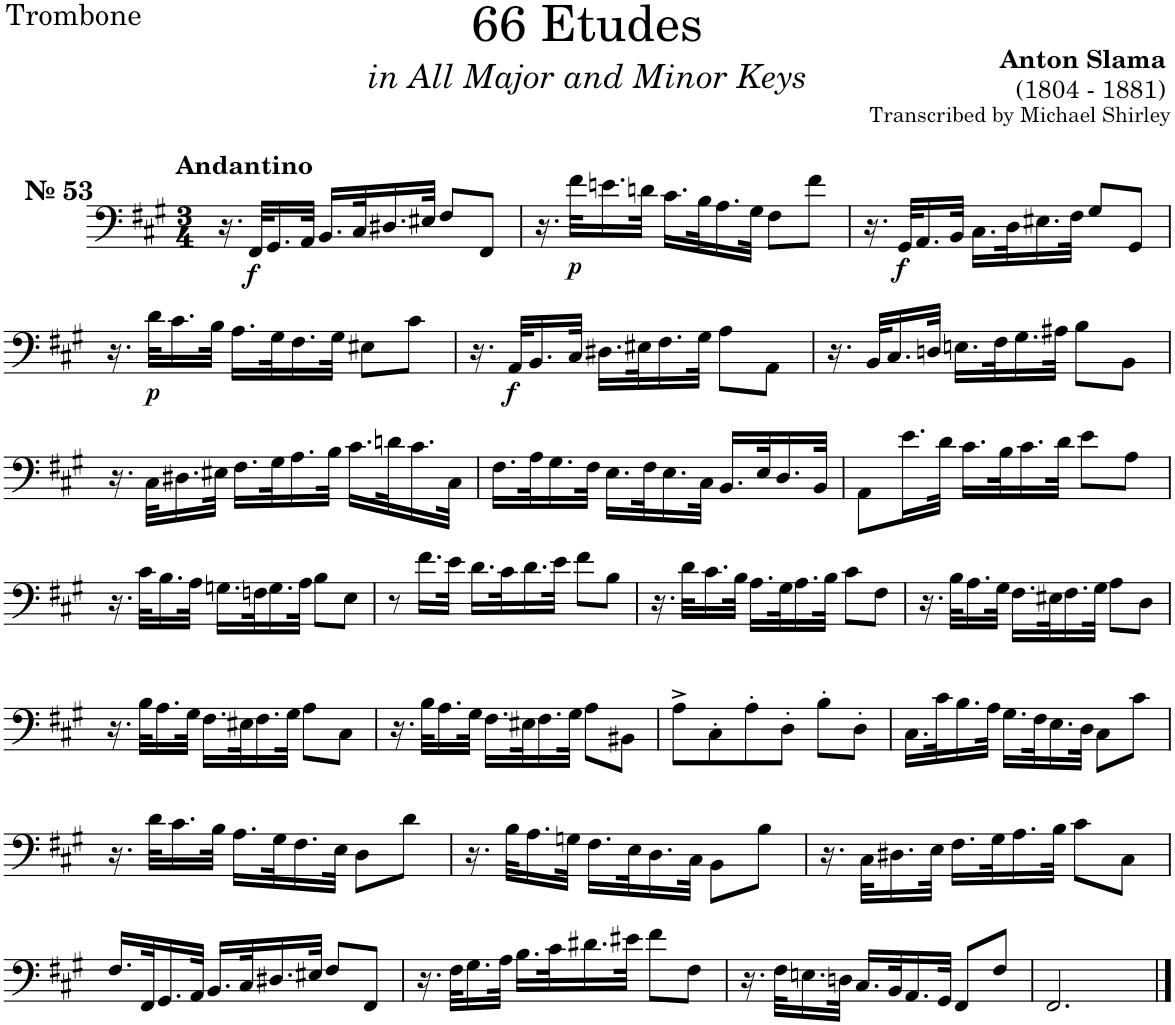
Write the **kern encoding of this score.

**kern	**dynam
*part1	*part1
*staff1	*staff1
*I"Trombone	*
*I'Tbn.	*
*clefF4	*
*k[f#c#g#]	*
*M3/4	*
=1	=1
!LO:TX:a:B:t=Andantino	!
!LO:TX:a:B:t=№ 53	!
16.r	.
!	!LO:DY:b
32FF#/KLL	f
16.GG#/	.
32AA/JJk	.
16.BB/LL	.
32C#/K	.
16.D#X/	.
32E#X/JJk	.
8F#/L	.
8FF#/J	.
=2	=2
16.r	.
!	!LO:DY:b
32f#\KLL	p
16.en\	.
32dn\JJk	.
16.c#\LL	.
32B\K	.
16.A\	.
32G#\JJk	.
8F#\L	.
8f#\J	.
=3	=3
16.r	.
!	!LO:DY:b
32GG#/KLL	f
16.AA/	.
32BB/JJk	.
16.C#\LL	.
32D\K	.
16.E#X\	.
32F#\JJk	.
8G#/L	.
8GG#/J	.
!!LO:LB:g=z
=4	=4
16.r	.
!	!LO:DY:b
32d\KLL	p
16.c#\	.
32B\JJk	.
16.A\LL	.
32G#\K	.
16.F#\	.
32G#\JJk	.
8E#X\L	.
8c#\J	.
=5	=5
16.r	.
!	!LO:DY:b
32AA/KLL	f
16.BB/	.
32C#/JJk	.
16.D#X\LL	.
32E#X\K	.
16.F#\	.
32G#\JJk	.
8A\L	.
8AA\J	.
=6	=6
16.r	.
32BB/KLL	.
16.C#/	.
32Dn/JJk	.
16.En\LL	.
32F#\K	.
16.G#\	.
32A#X\JJk	.
8B\L	.
8BB\J	.
!!LO:LB:g=z
=7	=7
16.r	.
32C#\KLL	.
16.D#X\	.
32E#X\JJk	.
16.F#\LL	.
32G#\K	.
16.A\	.
32B\JJk	.
16.c#\LL	.
32dn\K	.
16.c#\	.
32C#\JJk	.
=8	=8
16.F#\LL	.
32A\K	.
16.G#\	.
32F#\JJk	.
16.E\LL	.
32F#\K	.
16.E\	.
32C#\JJk	.
16.BB/LL	.
32E/K	.
16.D/	.
32BB/JJk	.
=9	=9
8AA\L	.
16.e\L	.
32d\JJk	.
16.c#\LL	.
32B\K	.
16.c#\	.
32d\JJk	.
8e\L	.
8A\J	.
!!LO:LB:g=z
=10	=10
16.r	.
32c#\KLL	.
16.B\	.
32A\JJk	.
16.Gn\LL	.
32Fn\K	.
16.G\	.
32A\JJk	.
8B\L	.
8E\J	.
=11	=11
8r	.
16.f#\LL	.
32e\JJk	.
16.d\LL	.
32c#\K	.
16.d\	.
32e\JJk	.
8f#\L	.
8B\J	.
=12	=12
16.r	.
32d\KLL	.
16.c#\	.
32B\JJk	.
16.A\LL	.
32G#\K	.
16.A\	.
32B\JJk	.
8c#\L	.
8F#\J	.
=13	=13
16.r	.
32B\KLL	.
16.A\	.
32G#\JJk	.
16.F#\LL	.
32E#X\K	.
16.F#\	.
32G#\JJk	.
8A\L	.
8D\J	.
!!LO:LB:g=z
=14	=14
16.r	.
32B\KLL	.
16.A\	.
32G#\JJk	.
16.F#\LL	.
32E#X\K	.
16.F#\	.
32G#\JJk	.
8A\L	.
8C#\J	.
=15	=15
16.r	.
32B\KLL	.
16.A\	.
32G#\JJk	.
16.F#\LL	.
32E#X\K	.
16.F#\	.
32G#\JJk	.
8A\L	.
8BB#X\J	.
=16	=16
8A^\L	.
8C#'\	.
8A'\	.
8D'\J	.
8B'\L	.
8D'\J	.
=17	=17
16.C#\LL	.
32c#\K	.
16.B\	.
32A\JJk	.
16.G#\LL	.
32F#\K	.
16.E\	.
32D\JJk	.
8C#\L	.
8c#\J	.
!!LO:LB:g=z
=18	=18
16.r	.
32d\KLL	.
16.c#\	.
32B\JJk	.
16.A\LL	.
32G#\K	.
16.F#\	.
32E\JJk	.
8D\L	.
8d\J	.
=19	=19
16.r	.
32B\KLL	.
16.A\	.
32Gn\JJk	.
16.F#\LL	.
32E\K	.
16.D\	.
32C#\JJk	.
8BB\L	.
8B\J	.
=20	=20
16.r	.
32C#\KLL	.
16.D#X\	.
32E\JJk	.
16.F#\LL	.
32G#\K	.
16.A\	.
32B\JJk	.
8c#\L	.
8C#\J	.
!!LO:LB:g=z
=21	=21
16.F#/LL	.
32FF#/K	.
16.GG#/	.
32AA/JJk	.
16.BB/LL	.
32C#/K	.
16.D#X/	.
32E#X/JJk	.
8F#/L	.
8FF#/J	.
=22	=22
16.r	.
32F#\KLL	.
16.G#\	.
32A\JJk	.
16.B\LL	.
32c#\K	.
16.d#X\	.
32e#X\JJk	.
8f#\L	.
8F#\J	.
=23	=23
16.r	.
32F#\KLL	.
16.En\	.
32Dn\JJk	.
16.C#/LL	.
32BB/K	.
16.AA/	.
32GG#/JJk	.
8FF#/L	.
8F#/J	.
=24	=24
2.FF#/	.
==	==
*-	*-
